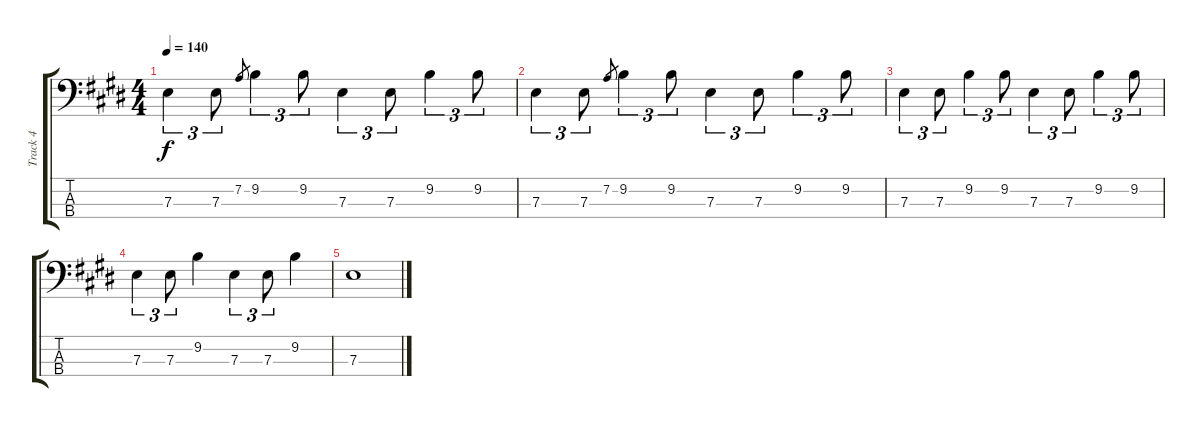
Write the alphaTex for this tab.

\track ("Track 4" "Track 4") {instrument electricbassfinger}
\staff {score tabs}
\tuning (G2 D2 A1 E1) {hide}
\ts (4 4)
\tempo 140
\clef f4
\ks e
7.3.4{tu (3 2) dy f} 7.3.8{tu (3 2)} 7.2.8{gr} 9.2.4{tu (3 2)} 9.2.8{tu (3 2)} 7.3.4{tu (3 2)} 7.3.8{tu (3 2)} 9.2.4{tu (3 2)} 9.2.8{tu (3 2)} |
7.3.4{tu (3 2)} 7.3.8{tu (3 2)} 7.2.8{gr} 9.2.4{tu (3 2)} 9.2.8{tu (3 2)} 7.3.4{tu (3 2)} 7.3.8{tu (3 2)} 9.2.4{tu (3 2)} 9.2.8{tu (3 2)} |
7.3.4{tu (3 2)} 7.3.8{tu (3 2)} 9.2.4{tu (3 2)} 9.2.8{tu (3 2)} 7.3.4{tu (3 2)} 7.3.8{tu (3 2)} 9.2.4{tu (3 2)} 9.2.8{tu (3 2)} |
7.3.4{tu (3 2)} 7.3.8{tu (3 2)} 9.2.4 7.3.4{tu (3 2)} 7.3.8{tu (3 2)} 9.2.4 |
7.3.1
